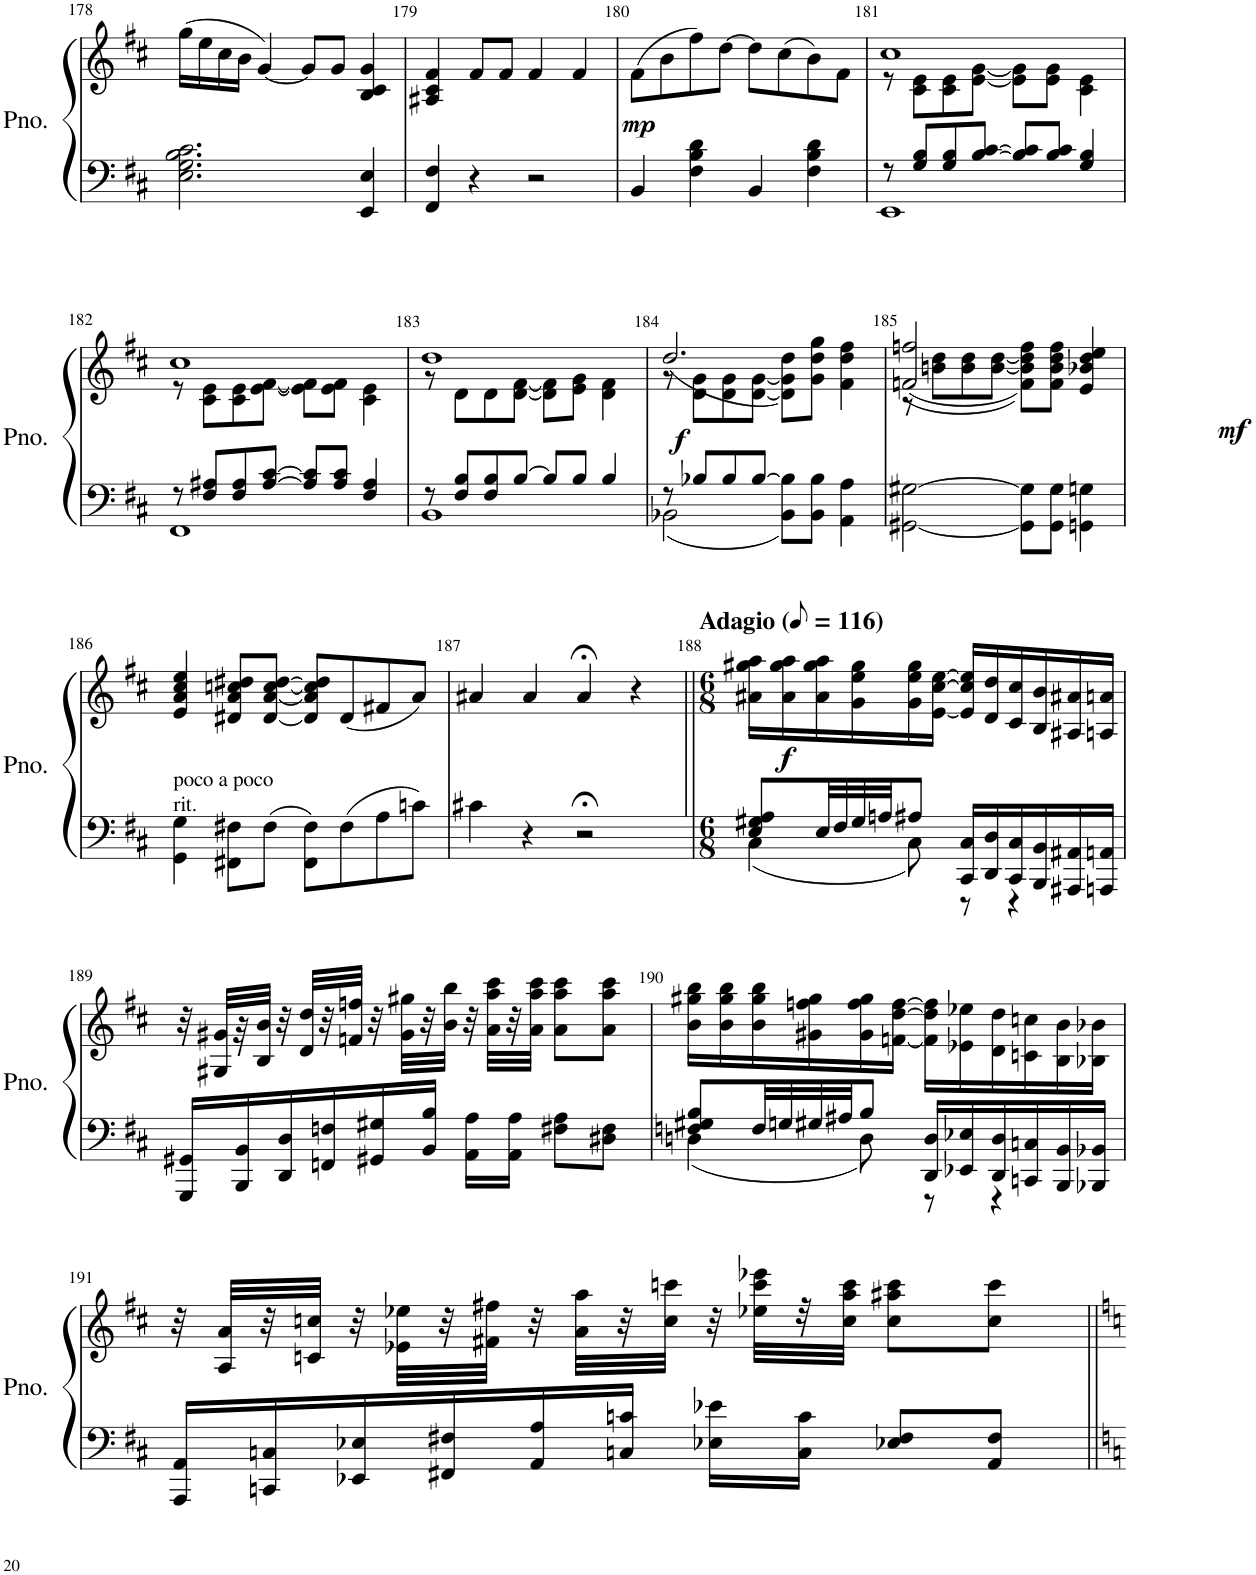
**kern	**kern	**dynam
*part1	*part1	*part1
*staff2	*staff1	*staff1/2
*I"Piano	*	*
*I'Pno.	*	*
!!LO:PB:g=z
*clefF4	*clefG2	*
*k[f#c#]	*k[f#c#]	*
*M4/4	*M4/4	*
*met(c)	*met(c)	*
=178	=178	=178
2.E\ 2.G\ 2.B\ 2.c#\	(16gg\LL	.
.	16ee\	.
.	16cc#\	.
.	16b\JJ	.
.	[4g/)	.
.	8g/L]	.
.	8g/J	.
4EE/ 4E/	4B/ 4c#/ 4g/	.
=179	=179	=179
4FF#/ 4F#/	4A#X/ 4c#/ 4f#/	.
4r	8f#/L	.
.	8f#/J	.
2r	4f#/	.
.	4f#/	.
=180	=180	=180
!	!	!LO:DY:b
4BB/	(8f#\L	mp
.	8b\	.
4F#\ 4B\ 4d\	8ff#\)	.
.	[8dd\J	.
4BB/	8dd\L]	.
.	(8cc#\	.
4F#\ 4B\ 4d\	8b\)	.
.	8f#\J	.
=181	=181	=181
*^	*^	*
8r	1EE	1cc#	8r	.
8G/ 8B/L	.	.	8c#\ 8e\L	.
8G/ 8B/	.	.	8c#\ 8e\	.
[8B/ [8c#/J	.	.	[8e\ [8g\J	.
8B/] 8c#/]L	.	.	8e\] 8g\]L	.
8B/ 8c#/J	.	.	8e\ 8g\J	.
4G/ 4B/	.	.	4c#\ 4e\	.
!!LO:LB:g=z	!!
=182	=182	=182	=182	=182
8r	1FF#	1cc#	8r	.
8F#/ 8A#X/L	.	.	8c#\ 8e\L	.
8F#/ 8A#/	.	.	8c#\ 8e\	.
[8A#/ [8c#/J	.	.	[8e\ [8f#\J	.
8A#/] 8c#/]L	.	.	8e\] 8f#\]L	.
8A#/ 8c#/J	.	.	8e\ 8f#\J	.
4F#/ 4A#/	.	.	4c#\ 4e\	.
=183	=183	=183	=183	=183
8r	1BB	1dd	8r	.
8F#/ 8B/L	.	.	8d\L	.
8F#/ 8B/	.	.	8d\	.
[8B/J	.	.	[8d\ [8f#\J	.
8B/L]	.	.	8d\] 8f#\]L	.
8B/J	.	.	8e\ 8g\J	.
4B/	.	.	4d\ 4f#\	.
=184	=184	=184	=184	=184
!	!	!	!	!LO:DY:b
8r	(2BB-X\	(2.dd/	8r	f
8B-X/L	.	.	8d\ 8g\L	.
8B-/	.	.	8d\ 8g\	.
[8B-/J	.	.	[8d\ [8g\J	.
8BB-\ 8B-\]L	2ryy	.	8d\] 8g\] 8dd\L)	.
8BB-\ 8B-\J	.	.	8g\ 8dd\ 8gg\J	.
4AA\ 4A\	.	4f#\ 4dd\ 4ff#\	4ryy	.
*v	*v	*	*	*
=185	=185	=185	=185
[2GG#X\ [2G#X\	(2fn/ 2ffn/	8r	.
.	.	8bn\ 8dd\L	.
.	.	8b\ 8dd\	.
.	.	[8b\ [8dd\J	.
8GG#\] 8G#\]L	4ryy	8f\ 8b\] 8dd\] 8ff\L))	.
!	!	!	!LO:DY:b
8GG#\ 8G#\J	.	8f\ 8b\ 8dd\ 8ff\J	mf
4GGn\ 4Gn\	4e/ 4b-X/ 4dd/ 4ee/	4ryy	.
!!LO:LB:g=z
=186	=186	=186	=186
!LO:TX:a:t=rit.	!	!	!
!LO:TX:a:t=poco a poco	!	!	!
*	*v	*v	*
4GG\ 4G\	4e/ 4a/ 4cc#/ 4ee/	.
8FF#X\ 8F#X\L	8d#X/ 8a/ 8ccn/ 8dd#X/L	.
8F#\J	[8d#/ [8a/ [8cc/ [8dd#/J	.
8FF#\ 8F#\L	8d#/] 8a/] 8cc/] 8dd#/]L	.
8F#\	(8d#/	.
8A\	8f#X/	.
8cn\J	8a/J)	.
=187	=187	=187
4c#X\	4a#X/	.
4r	4a#/	.
2r;<	4a#;</	.
.	4r	.
=188||	=188||	=188||
*M6/8	*M6/8	*
*	*MM58	*
*^	*	*
!	!	!LO:TX:a:B:t=Adagio	!
!	!	!	!LO:DY:b
8E/ 8G#X/ 8A/L	4C#\	16a#X\ 16gg#X\ 16aa\LL	f
.	.	16a#\ 16gg#\ 16aa\	.
32E/LL	.	16a#\ 16gg#\ 16aa\	.
32F#/	.	.	.
32G#/	.	16g\ 16ee\ 16gg#\	.
32An/JJ	.	.	.
8A#X/J	8C#\	16g\ 16ee\ 16gg#\	.
.	.	[16e\ [16cc#\ [16ee\JJ	.
16CC#/ 16C#/LL	8r	16e/] 16cc#/] 16ee/]LL	.
16DD/ 16D/	.	16d/ 16dd/	.
16CC#/ 16C#/	4r	16c#/ 16cc#/	.
16BBB/ 16BB/	.	16B/ 16b/	.
16AAA#X/ 16AA#X/	.	16A#X/ 16a#X/	.
16AAAn/ 16AAn/JJ	.	16An/ 16an/JJ	.
*v	*v	*	*
!!LO:LB:g=z
=189	=189	=189
16GGG/ 16GG#X/LL	32r	.
.	32G#X/ 32g#X/LLL	.
16BBB/ 16BB/	32r	.
.	32B/ 32b/JJJ	.
16DD/ 16D/	32r	.
.	32d/ 32dd/LLL	.
16FFn/ 16Fn/	32r	.
.	32fn/ 32ffn/JJJ	.
16GG#X/ 16G#X/	32r	.
.	32g#\ 32gg#X\LLL	.
16BB/ 16B/JJ	32r	.
.	32b\ 32bb\JJJ	.
16AA\ 16A\LL	32r	.
.	32a\ 32aa\ 32ccc#\LLL	.
16AA\ 16A\JJ	32r	.
.	32a\ 32aa\ 32ccc#\JJJ	.
8F#X\ 8A\L	8a\ 8aa\ 8ccc#\L	.
8D#X\ 8F#\J	8a\ 8aa\ 8ccc#\J	.
=190	=190	=190
*^	*	*
8Fn/ 8G#X/ 8B/L	4Dn\	16b\ 16gg#X\ 16bb\LL	.
.	.	16b\ 16gg#\ 16bb\	.
32F/LL	.	16b\ 16gg#\ 16bb\	.
32Gn/	.	.	.
32G#X/	.	16g#X\ 16ffn\ 16gg#\	.
32A#X/JJ	.	.	.
8B/J	8D\	16g#\ 16ff\ 16gg#\	.
.	.	[16fn\ [16dd\ [16ff\JJ	.
16DD/ 16D/LL	8r	16f\] 16dd\] 16ff\]LL	.
16EE-X/ 16E-X/	.	16e-X\ 16ee-X\	.
16DD/ 16D/	4r	16d\ 16dd\	.
16CCn/ 16Cn/	.	16cn\ 16ccn\	.
16BBB/ 16BB/	.	16B\ 16b\	.
16BBB-X/ 16BB-X/JJ	.	16B-X\ 16b-X\JJ	.
*v	*v	*	*
!!LO:LB:g=z
=191	=191	=191
16AAA/ 16AA/LL	32r	.
.	32A/ 32a/LLL	.
16CCn/ 16Cn/	32r	.
.	32cn/ 32ccn/JJJ	.
16EE-X/ 16E-X/	32r	.
.	32e-X\ 32ee-X\LLL	.
16FF#X/ 16F#X/	32r	.
.	32f#X\ 32ff#X\JJJ	.
16AA/ 16A/	32r	.
.	32a\ 32aa\LLL	.
16Cn/ 16cn/JJ	32r	.
.	32cc\ 32cccn\JJJ	.
16E-X\ 16e-X\LL	32r	.
.	32ee-X\ 32ccc\ 32eee-X\LLL	.
16C\ 16c\JJ	32r	.
.	32cc\ 32aa\ 32ccc\JJJ	.
8E-X/ 8F#/L	8cc\ 8aa#X\ 8ccc\L	.
8AA/ 8F#/J	8cc\ 8ccc\J	.
=||	=||	=||
*-	*-	*-
